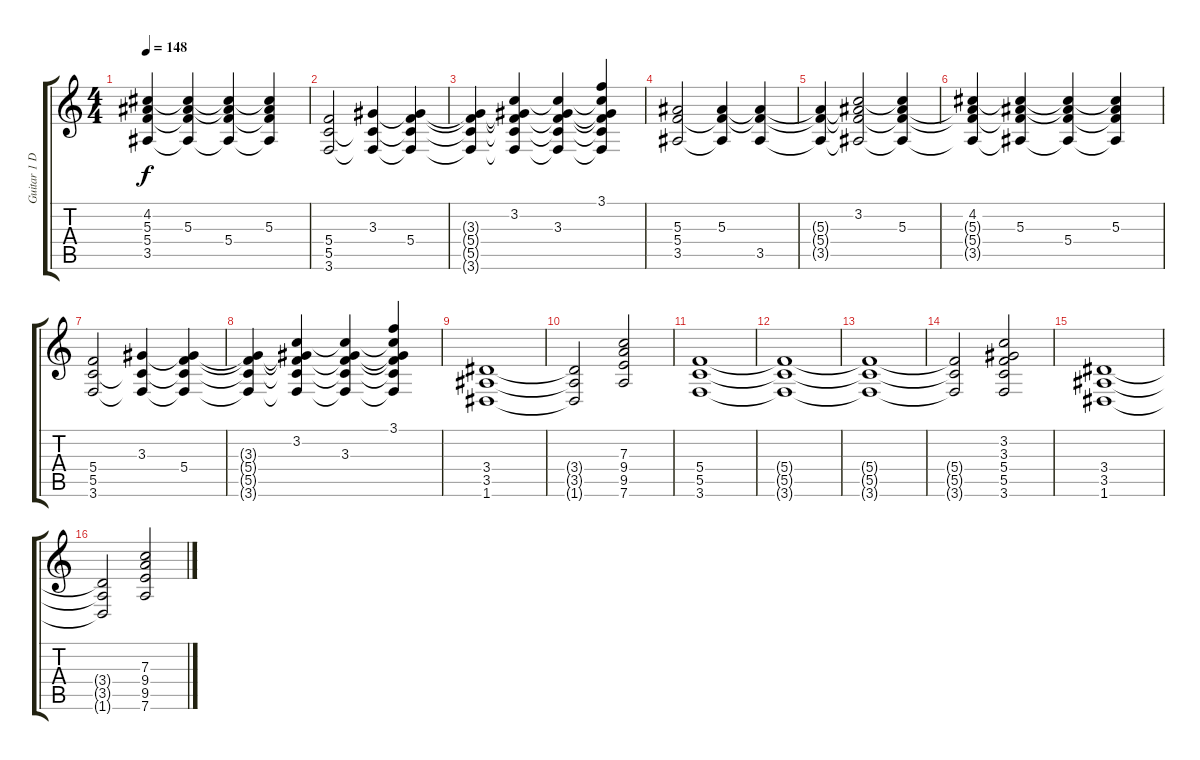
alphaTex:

\track ("Guitar 1 D-tuned" "Guitar 1 D") {instrument overdrivenguitar}
\staff {score tabs}
\tuning (D4 A3 F3 C3 G2 D2) {hide}
\ts (4 4)
\tempo 148
\clef g2
\ks c
(4.2 5.3{t} 5.4{t} 3.5{t}).4{dy f} (4.2{t} 5.3 5.4{t} 3.5{t}).4 (4.2{t} 5.3{t} 5.4 3.5{t}).4 (4.2{t} 5.3 5.4{t} 3.5{t}).4 |
(5.4 5.5 3.6).2 (3.3 5.5{t} 3.6{t}).4 (3.3{t} 5.4 5.5{t} 3.6{t}).4 |
(3.3{t} 5.4{t} 5.5{t} 3.6{t}).4 (3.2 3.3{t} 5.4{t} 5.5{t} 3.6{t}).4 (3.2{t} 3.3 5.4{t} 5.5{t} 3.6{t}).4 (3.1 3.2{t} 3.3{t} 5.4{t} 5.5{t} 3.6{t}).4 |
(5.3 5.4 3.5).2 (5.3 5.4{t} 3.5{t}).4 (5.3{t} 5.4{t} 3.5).4 |
(5.3{t} 5.4{t} 3.5{t}).4 (3.2 5.3{t} 5.4{t} 3.5{t}).2 (3.2{t} 5.3 5.4{t} 3.5{t}).4 |
(4.2 5.3{t} 5.4{t} 3.5{t}).4 (4.2{t} 5.3 5.4{t} 3.5{t}).4 (4.2{t} 5.3{t} 5.4 3.5{t}).4 (4.2{t} 5.3 5.4{t} 3.5{t}).4 |
(5.4 5.5 3.6).2 (3.3 5.5{t} 3.6{t}).4 (3.3{t} 5.4 5.5{t} 3.6{t}).4 |
(3.3{t} 5.4{t} 5.5{t} 3.6{t}).4 (3.2 3.3{t} 5.4{t} 5.5{t} 3.6{t}).4 (3.2{t} 3.3 5.4{t} 5.5{t} 3.6{t}).4 (3.1 3.2{t} 3.3{t} 5.4{t} 5.5{t} 3.6{t}).4 |
(3.4 3.5 1.6).1 |
(3.4{t} 3.5{t} 1.6{t}).2 (7.3 9.4 9.5 7.6).2 |
(5.4 5.5 3.6).1 |
(5.4{t} 5.5{t} 3.6{t}).1 |
(5.4{t} 5.5{t} 3.6{t}).1 |
(5.4{t} 5.5{t} 3.6{t}).2 (3.2 3.3 5.4 5.5 3.6).2 |
(3.4 3.5 1.6).1 |
(3.4{t} 3.5{t} 1.6{t}).2 (7.3 9.4 9.5 7.6).2
